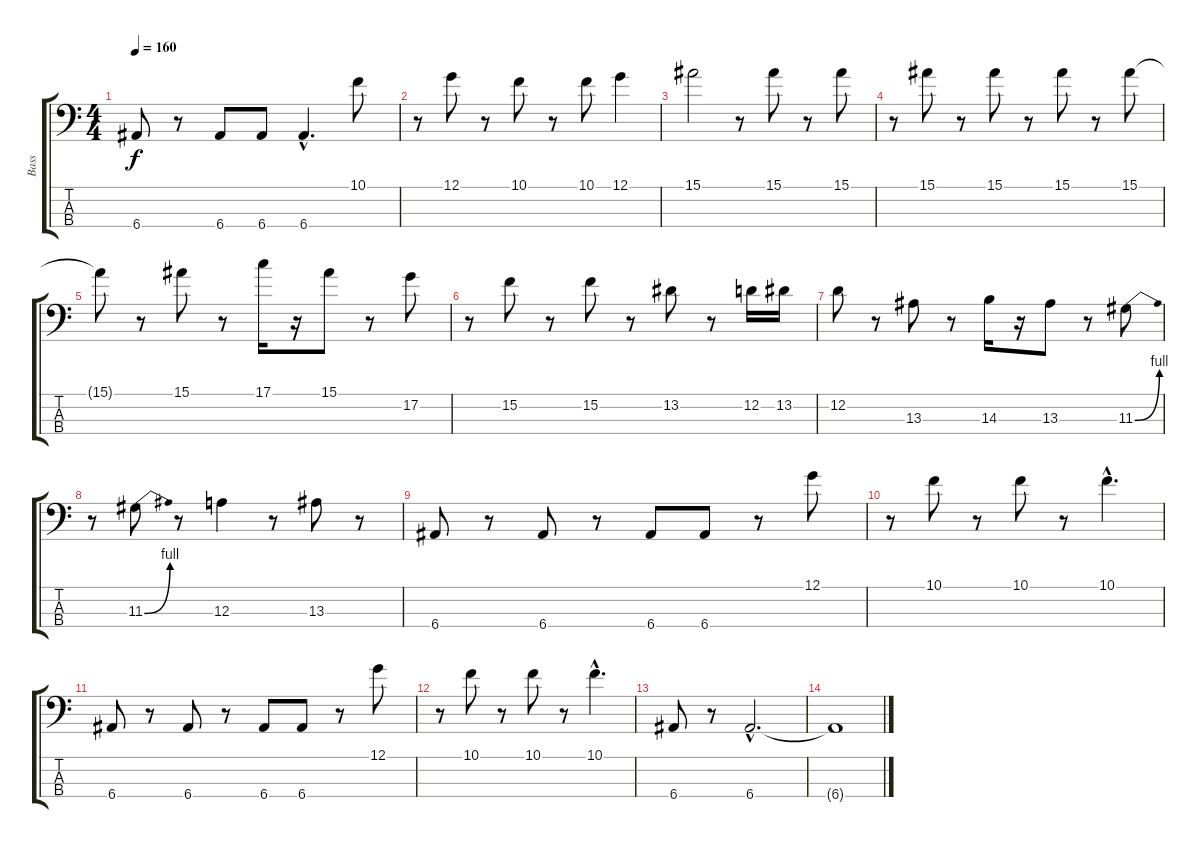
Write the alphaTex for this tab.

\track ("Bass" "Bass") {instrument electricbassfinger}
\staff {score tabs}
\tuning (G2 D2 A1 E1) {hide}
\ts (4 4)
\tempo 160
\clef f4
\ks c
6.4.8{dy f} r.8 6.4.8 6.4.8 6.4{hac}.4{d} 10.1.8 |
r.8 12.1.8 r.8 10.1.8 r.8 10.1.8 12.1.4 |
15.1.2 r.8 15.1.8 r.8 15.1.8 |
r.8 15.1.8 r.8 15.1.8 r.8 15.1.8 r.8 15.1.8 |
15.1{t}.8 r.8 15.1.8 r.8 17.1.16 r.16 15.1.8 r.8 17.2.8 |
r.8 15.2.8 r.8 15.2.8 r.8 13.2.8 r.8 12.2.16 13.2.16 |
12.2.8 r.8 13.3.8 r.8 14.3.16 r.16 13.3.8 r.8 11.3{be (bend 0 0 60 4)}.8 |
r.8 11.3{be (bend 0 0 60 4)}.8 r.8 12.3.4 r.8 13.3.8 r.8 |
6.4.8 r.8 6.4.8 r.8 6.4.8 6.4.8 r.8 12.1.8 |
r.8 10.1.8 r.8 10.1.8 r.8 10.1{hac}.4{d} |
6.4.8 r.8 6.4.8 r.8 6.4.8 6.4.8 r.8 12.1.8 |
r.8 10.1.8 r.8 10.1.8 r.8 10.1{hac}.4{d} |
6.4.8 r.8 6.4{hac}.2{d} |
6.4{t}.1
